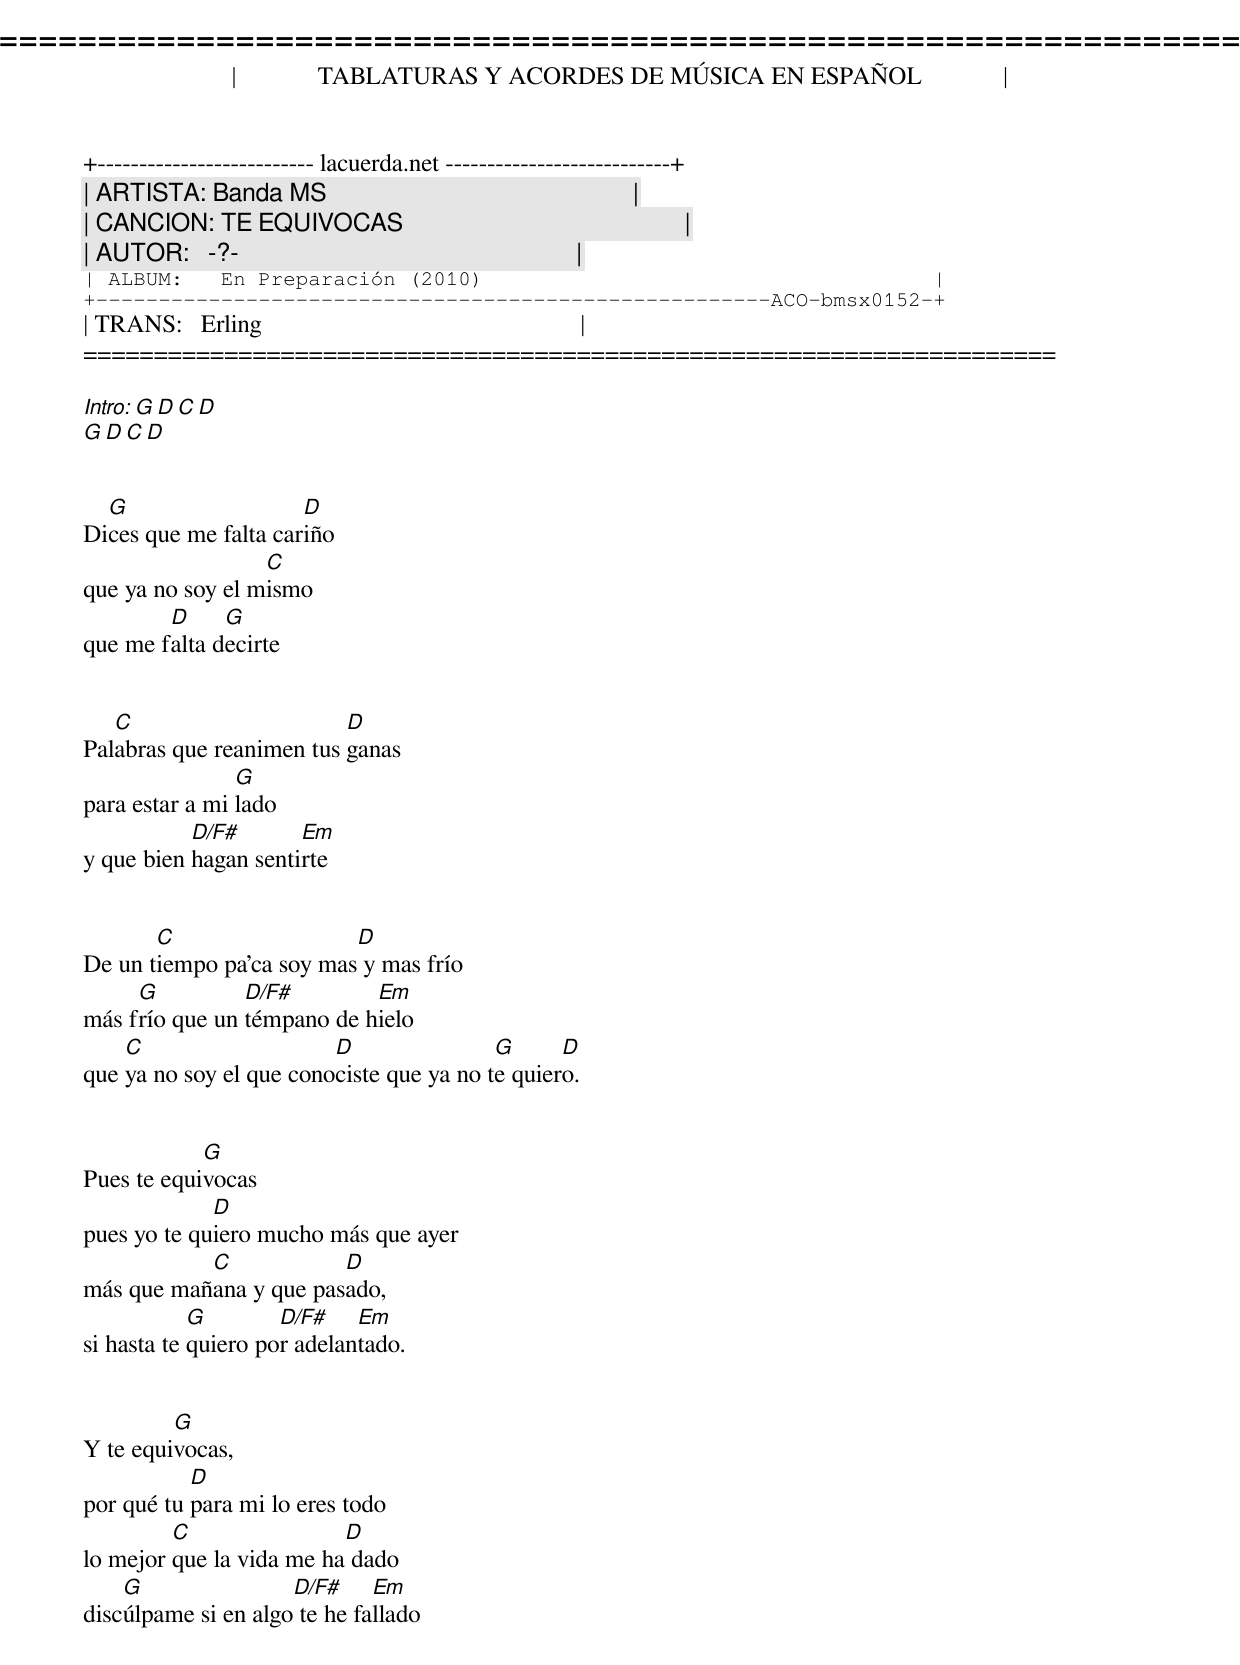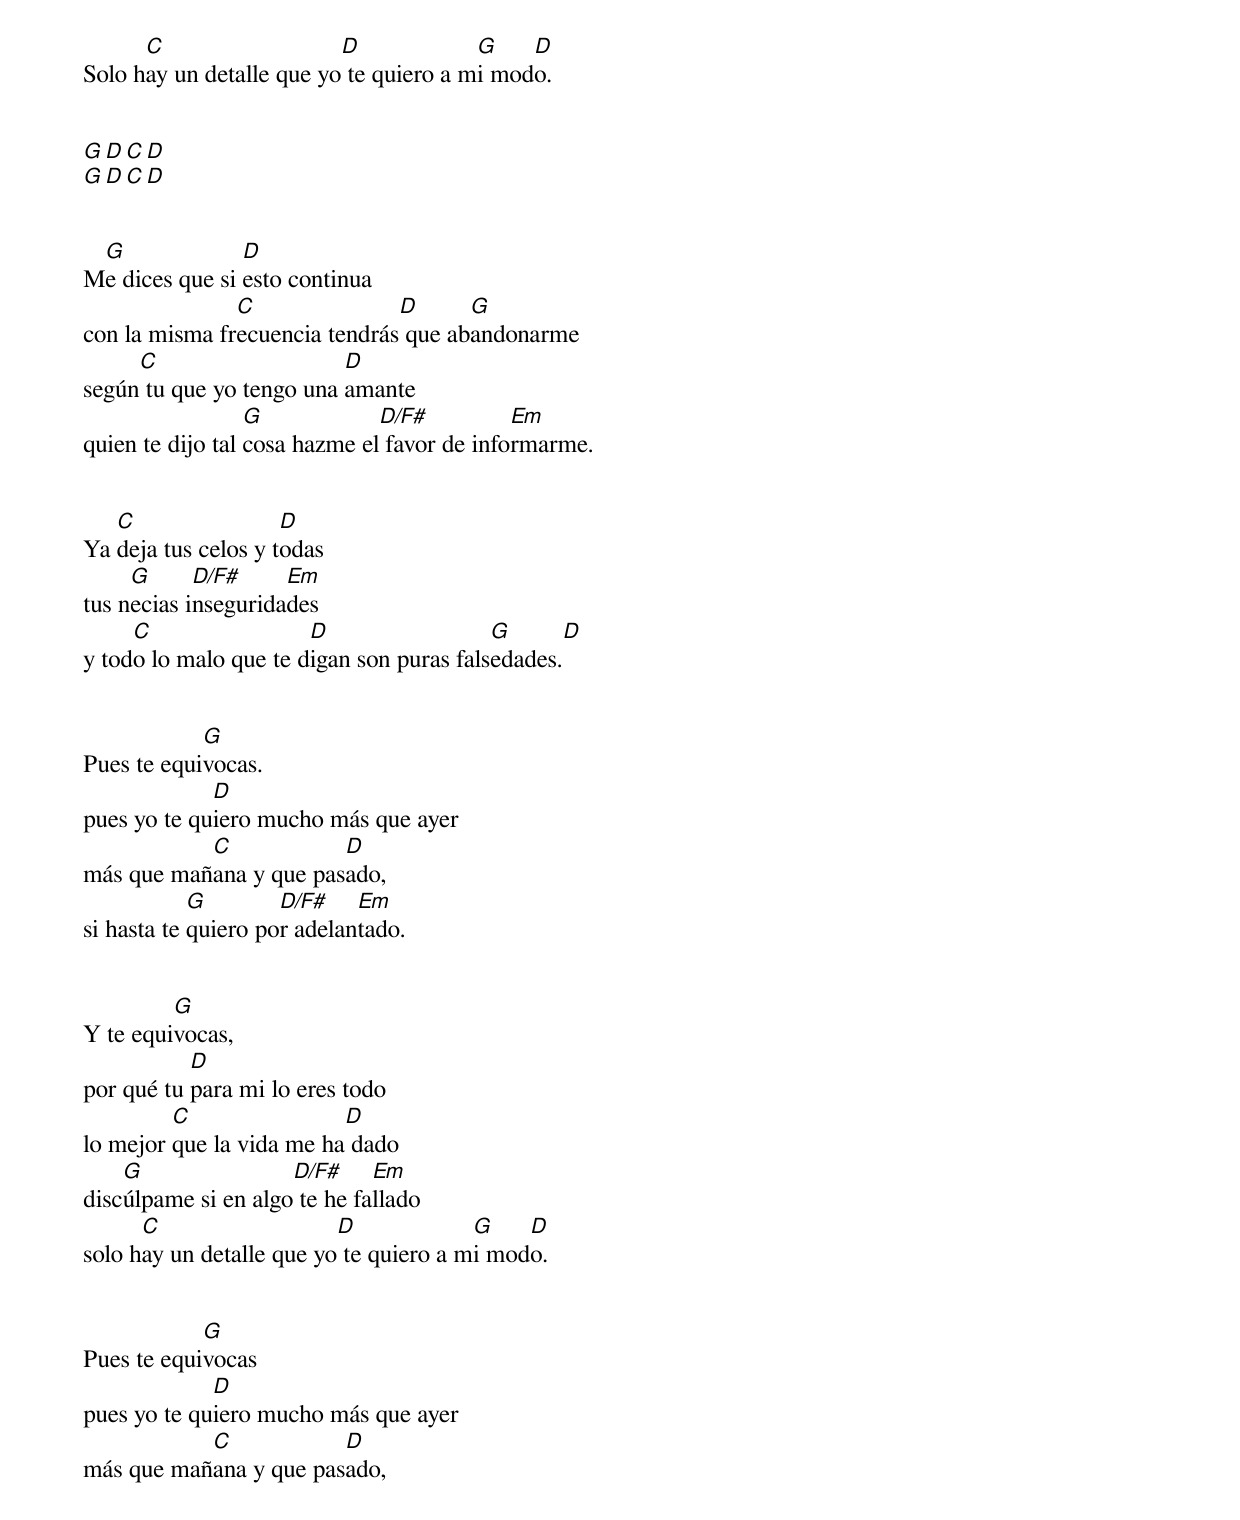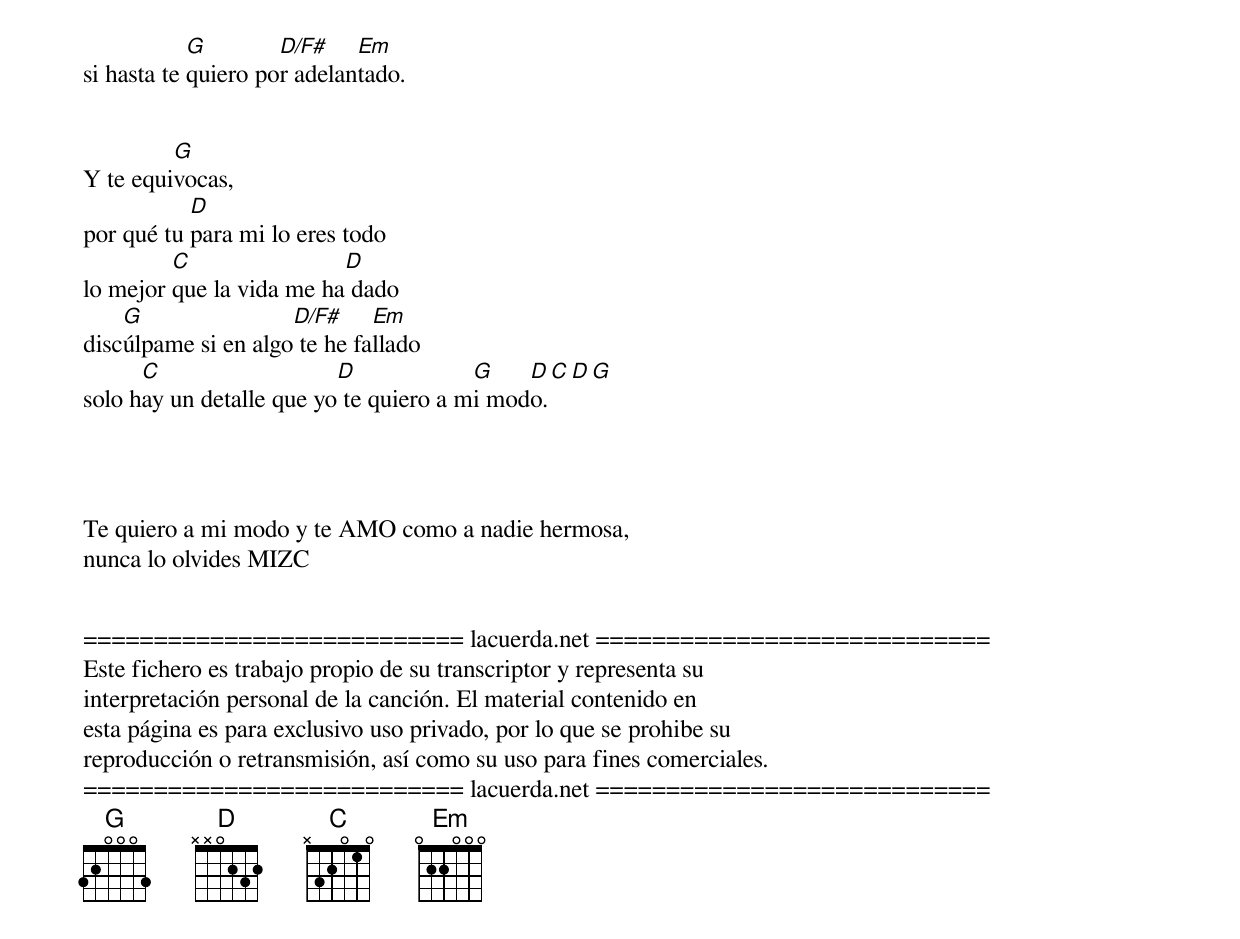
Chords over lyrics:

=====================================================================
|             TABLATURAS Y ACORDES DE MÚSICA EN ESPAÑOL             |
+-------------------------- lacuerda.net ---------------------------+
| ARTISTA: Banda MS                                                 |
| CANCION: TE EQUIVOCAS                                             |
| AUTOR:   -?-                                                      |
| ALBUM:   En Preparación (2010)                                    |
+------------------------------------------------------ACO-bmsx0152-+
| TRANS:   Erling                                                   |
=====================================================================

Intro: G D C D
       G D C D


  G                   D
Dices que me falta cariño
                  C
que ya no soy el mismo
        D     G
que me falta decirte


   C                      D
Palabras que reanimen tus ganas
                G
para estar a mi lado
           D/F#       Em
y que bien hagan sentirte


       C                  D
De un tiempo pa'ca soy mas y mas frío
     G          D/F#        Em
más frío que un témpano de hielo
    C                    D                G      D
que ya no soy el que conociste que ya no te quiero.


            G
Pues te equivocas
             D
pues yo te quiero mucho más que ayer
           C            D
más que mañana y que pasado,
            G        D/F#    Em
si hasta te quiero por adelantado.


         G
Y te equivocas,
           D
por qué tu para mi lo eres todo
         C                D
lo mejor que la vida me ha dado
    G                D/F#     Em
discúlpame si en algo te he fallado
      C                   D             G    D
Solo hay un detalle que yo te quiero a mi modo.


G D C D
G D C D


 G              D
Me dices que si esto continua
               C               D      G
con la misma frecuencia tendrás que abandonarme
     C                    D
según tu que yo tengo una amante
                  G            D/F#          Em
quien te dijo tal cosa hazme el favor de informarme.


   C                 D
Ya deja tus celos y todas
     G      D/F#     Em
tus necias inseguridades
     C                 D                  G      D
y todo lo malo que te digan son puras falsedades.


            G
Pues te equivocas.
             D
pues yo te quiero mucho más que ayer
           C            D
más que mañana y que pasado,
            G        D/F#    Em
si hasta te quiero por adelantado.


         G
Y te equivocas,
           D
por qué tu para mi lo eres todo
         C                D
lo mejor que la vida me ha dado
    G                D/F#     Em
discúlpame si en algo te he fallado
      C                   D             G    D
solo hay un detalle que yo te quiero a mi modo.


            G
Pues te equivocas
             D
pues yo te quiero mucho más que ayer
           C            D
más que mañana y que pasado,
            G        D/F#    Em
si hasta te quiero por adelantado.


         G
Y te equivocas,
           D
por qué tu para mi lo eres todo
         C                D
lo mejor que la vida me ha dado
    G                D/F#     Em
discúlpame si en algo te he fallado
      C                   D             G    D  C D G
solo hay un detalle que yo te quiero a mi modo.




Te quiero a mi modo y te AMO como a nadie hermosa,
nunca lo olvides MIZC


=========================== lacuerda.net ============================
Este fichero es trabajo propio de su transcriptor y representa su
interpretación personal de la canción. El material contenido en
esta página es para exclusivo uso privado, por lo que se prohibe su
reproducción o retransmisión, así como su uso para fines comerciales.
=========================== lacuerda.net ============================
